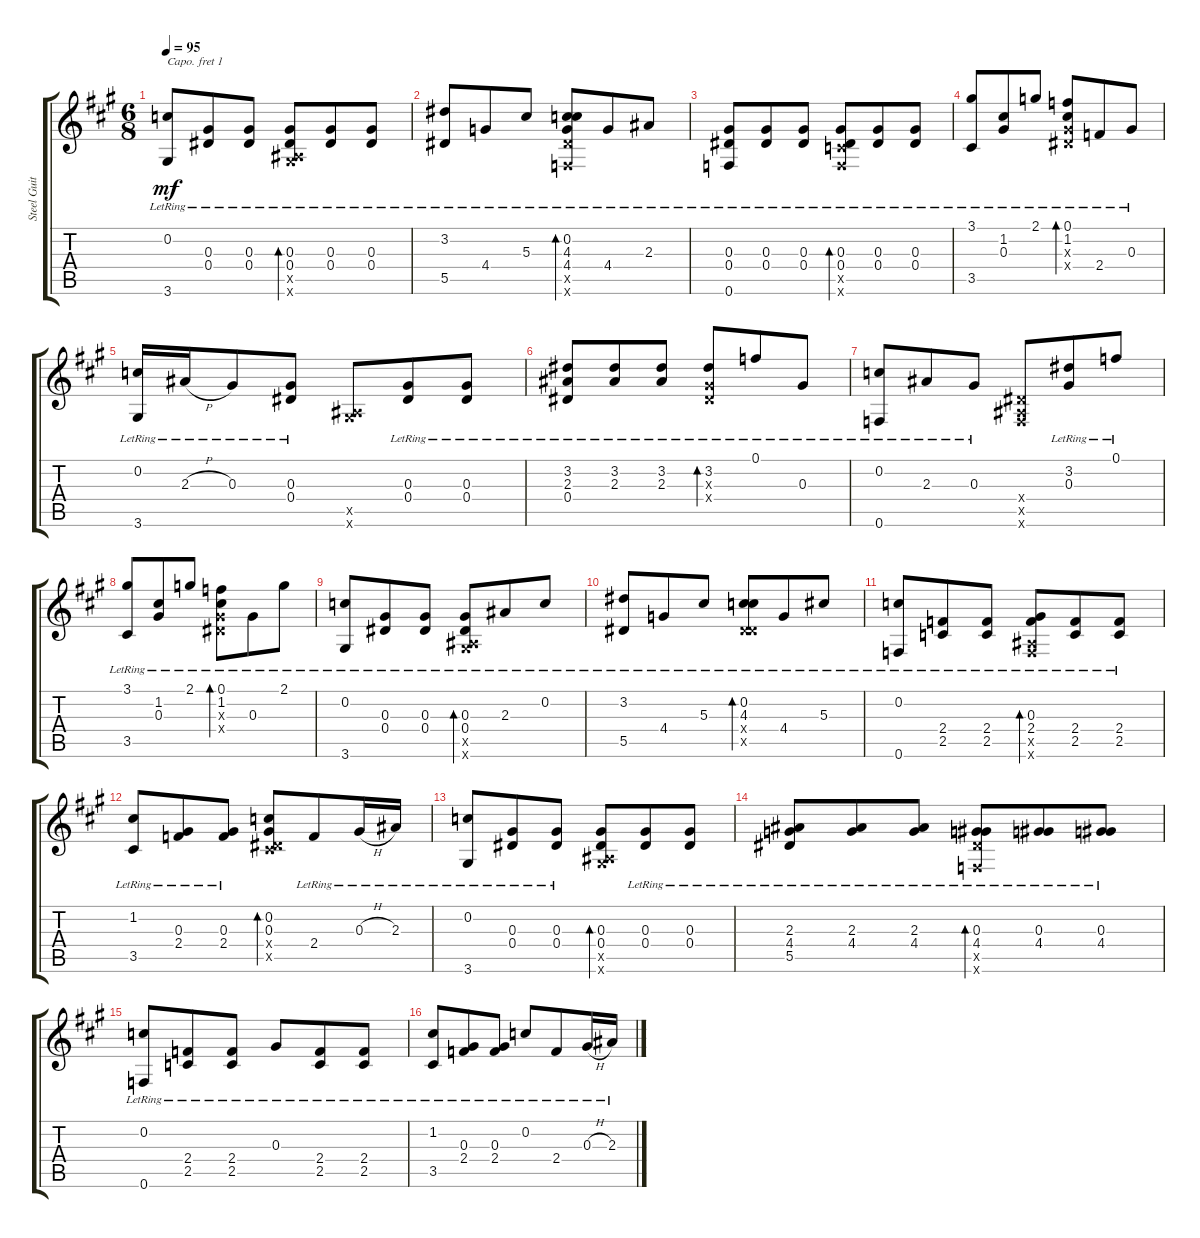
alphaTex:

\track ("Steel Guitar" "Steel Guit") {instrument acousticguitarsteel}
\staff {score tabs}
\capo 1
\tuning (E4 B3 G3 D3 A2 E2) {hide}
\ts (6 8)
\tempo 95
\clef g2
\ks a
(0.2{lr} 3.6{lr}).8{dy mf} (0.3{lr} 0.4{lr}).8 (0.3{lr} 0.4{lr}).8 (0.3{lr} 0.4{lr} 0.5{x} 3.6{x}).8{bd 30} (0.3{lr} 0.4{lr}).8 (0.3{lr} 0.4{lr}).8 |
(3.2{lr} 5.5{lr}).8 4.4{lr}.8 5.3{lr}.8 (0.2{lr} 4.3 4.4 5.5{x} 0.6{x}).8{bd 30} 4.4{lr}.8 2.3{lr}.8 |
(0.3{lr} 0.4{lr} 0.6{lr}).8 (0.3{lr} 0.4{lr}).8 (0.3{lr} 0.4{lr}).8 (0.3{lr} 0.4 2.5{x} 0.6{x}).8{bd 30} (0.3{lr} 0.4{lr}).8 (0.3{lr} 0.4{lr}).8 |
(3.1{lr} 3.5{lr}).8 (1.2{lr} 0.3{lr}).8 2.1{lr}.8 (0.1{lr} 1.2 0.3{x} 0.4{x}).8{bd 30} 2.4{lr}.8 0.3{lr}.8 |
(0.2{lr} 3.6{lr}).16 2.3{h lr}.16 0.3{lr}.8 (0.3{lr} 0.4{lr}).8 (0.5{x} 3.6{x}).8 (0.3{lr} 0.4{lr}).8 (0.3{lr} 0.4{lr}).8 |
(3.2{lr} 2.3{lr} 0.4{lr}).8 (3.2{lr} 2.3{lr}).8 (3.2{lr} 2.3{lr}).8 (3.2{lr} 0.3{x} 0.4{x}).8{bd 30} 0.1{lr}.8 0.3{lr}.8 |
(0.2{lr} 0.6{lr}).8 2.3{lr}.8 0.3{lr}.8 (0.4{x} 0.5{x} 0.6{x}).8 (3.2 0.3{lr}).8 0.1{lr}.8 |
(3.1{lr} 3.5{lr}).8 (1.2{lr} 0.3{lr}).8 2.1{lr}.8 (0.1{lr} 1.2 0.3{x} 0.4{x}).8{bd 30} 0.3{lr}.8 2.1{lr}.8 |
(0.2{lr} 3.6{lr}).8 (0.3{lr} 0.4{lr}).8 (0.3{lr} 0.4{lr}).8 (0.3{lr} 0.4{lr} 0.5{x} 3.6{x}).8{bd 30} 2.3{lr}.8 0.2{lr}.8 |
(3.2{lr} 5.5{lr}).8 4.4{lr}.8 5.3{lr}.8 (0.2{lr} 4.3 0.4{x} 5.5{x}).8{bd 30} 4.4{lr}.8 5.3{lr}.8 |
(0.2{lr} 0.6{lr}).8 (2.4{lr} 2.5).8 (2.4{lr} 2.5).8 (0.3{lr} 2.4 0.5{x} 0.6{x}).8{bd 30} (2.4{lr} 2.5).8 (2.4{lr} 2.5).8 |
(1.2{lr} 3.5{lr}).8 (0.3{lr} 2.4{lr}).8 (0.3{lr} 2.4{lr}).8 (0.2 0.3 0.4{x} 3.5{x}).8{bd 30} 2.4{lr}.8 0.3{h lr}.16 2.3{lr}.16 |
(0.2{lr} 3.6{lr}).8 (0.3{lr} 0.4{lr}).8 (0.3{lr} 0.4{lr}).8 (0.3 0.4 0.5{x} 3.6{x}).8{bd 30} (0.3{lr} 0.4{lr}).8 (0.3{lr} 0.4{lr}).8 |
(2.3{lr} 4.4{lr} 5.5{lr}).8 (2.3{lr} 4.4{lr}).8 (2.3{lr} 4.4{lr}).8 (0.3{lr} 4.4 5.5{x} 0.6{x}).8{bd 30} (0.3{lr} 4.4{lr}).8 (0.3{lr} 4.4{lr}).8 |
(0.2{lr} 0.6{lr}).8 (2.4{lr} 2.5).8 (2.4{lr} 2.5).8 0.3{lr}.8 (2.4{lr} 2.5).8 (2.4{lr} 2.5).8 |
(1.2{lr} 3.5{lr}).8 (0.3{lr} 2.4{lr}).8 (0.3{lr} 2.4{lr}).8 0.2{lr}.8 2.4{lr}.8 0.3{h lr}.16 2.3{lr}.16
